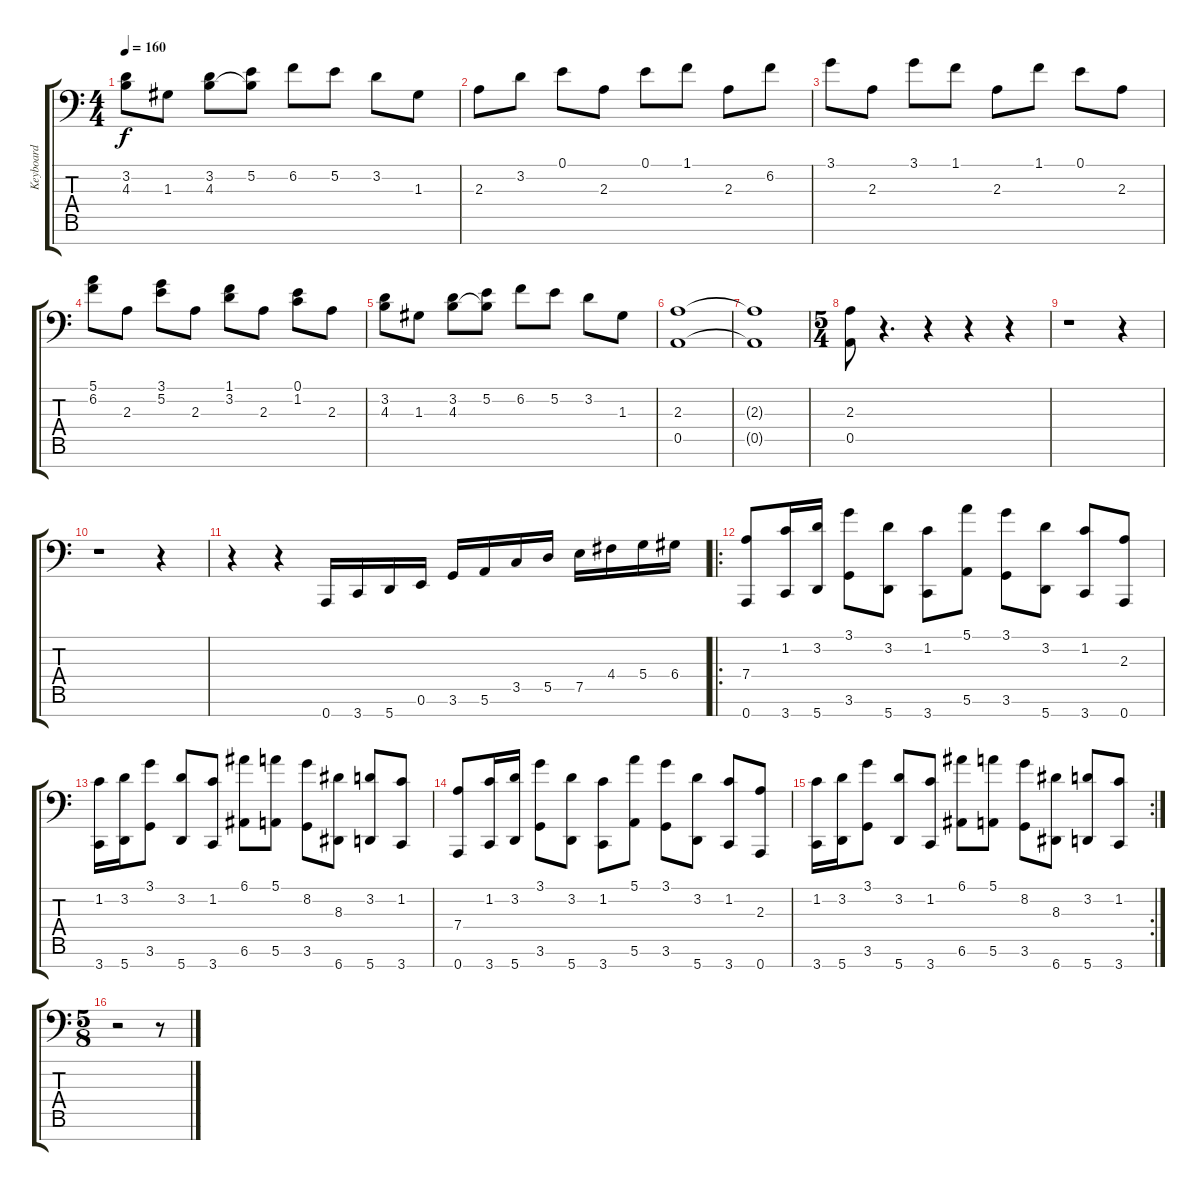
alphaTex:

\track ("Keyboard" "Keyboard") {instrument lead1square}
\staff {score tabs}
\tuning (E4 B3 G3 D3 A2 E2 A1) {hide}
\ts (4 4)
\tempo 160
\clef f4
\ks c
(3.2 4.3).8{dy f} 1.3.8 (3.2 4.3).8 (5.2 4.3{t}).8 6.2.8 5.2.8 3.2.8 1.3.8 |
2.3.8{instrument pad1newage} 3.2.8 0.1.8 2.3.8 0.1.8 1.1.8 2.3.8 6.2.8 |
3.1.8 2.3.8 3.1.8 1.1.8 2.3.8 1.1.8 0.1.8 2.3.8 |
(5.1 6.2).8 2.3.8 (3.1 5.2).8 2.3.8 (1.1 3.2).8 2.3.8 (0.1 1.2).8 2.3.8 |
(3.2 4.3).8 1.3.8 (3.2 4.3).8 (5.2 4.3{t}).8 6.2.8 5.2.8 3.2.8 1.3.8 |
(2.3 0.5).1 |
(2.3{t} 0.5{t}).1 |
\ts (5 4)
(2.3 0.5).8 r.4{d} r.4 r.4 r.4 |
r.1 r.4 |
r.1 r.4 |
r.4 r.4 0.7.16{instrument lead1square} 3.7.16 5.7.16 0.6.16 3.6.16 5.6.16 3.5.16 5.5.16 7.5.16 4.4.16 5.4.16 6.4.16 |
\ro
(7.4 0.7).8{instrument lead1square} (1.2 3.7).16 (3.2 5.7).16 (3.1 3.6).8 (3.2 5.7).8 (1.2 3.7).8 (5.1 5.6).8 (3.1 3.6).8 (3.2 5.7).8 (1.2 3.7).8 (2.3 0.7).8 |
(1.2 3.7).16 (3.2 5.7).16 (3.1 3.6).8 (3.2 5.7).8 (1.2 3.7).8 (6.1 6.6).8 (5.1 5.6).8 (8.2 3.6).8 (8.3 6.7).8 (3.2 5.7).8 (1.2 3.7).8 |
(7.4 0.7).8{instrument lead1square} (1.2 3.7).16 (3.2 5.7).16 (3.1 3.6).8 (3.2 5.7).8 (1.2 3.7).8 (5.1 5.6).8 (3.1 3.6).8 (3.2 5.7).8 (1.2 3.7).8 (2.3 0.7).8 |
\rc 2
(1.2 3.7).16 (3.2 5.7).16 (3.1 3.6).8 (3.2 5.7).8 (1.2 3.7).8 (6.1 6.6).8 (5.1 5.6).8 (8.2 3.6).8 (8.3 6.7).8 (3.2 5.7).8 (1.2 3.7).8 |
\ts (5 8)
r.2 r.8
